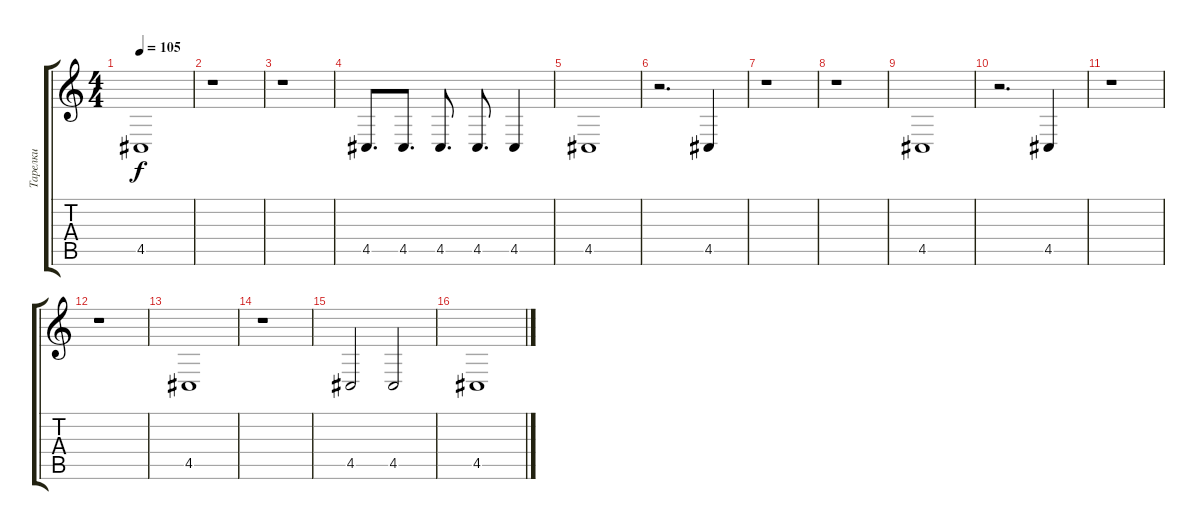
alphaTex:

\track ("Тарелки" "Тарелки") {instrument acousticgrandpiano}
\staff {score tabs}
\tuning (E4 B3 G3 D3 A2 E2) {hide}
\ts (4 4)
\tempo 105
\clef g2
\ks c
4.5.1{dy f} |
r.1 |
r.1 |
4.5.8{d} 4.5.8{d} 4.5.8{d} 4.5.8{d} 4.5.4 |
4.5.1 |
r.2{d} 4.5.4 |
r.1 |
r.1 |
4.5.1 |
r.2{d} 4.5.4 |
r.1 |
r.1 |
4.5.1 |
r.1 |
4.5.2 4.5.2 |
4.5.1
